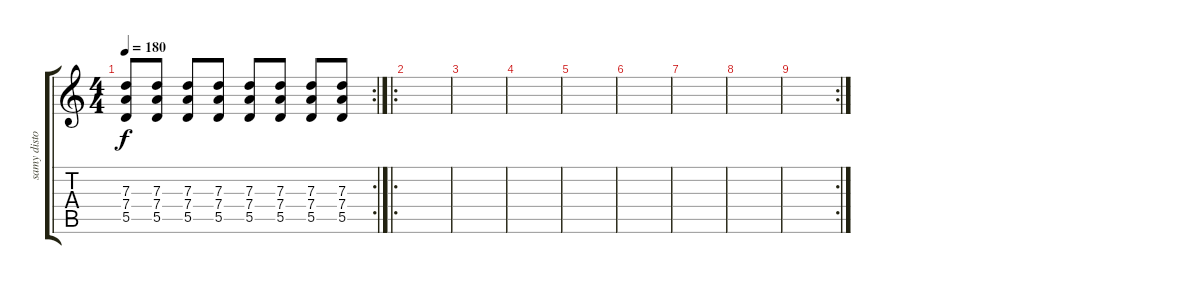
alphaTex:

\track ("samy disto" "samy disto") {instrument distortionguitar}
\staff {score tabs}
\tuning (E4 B3 G3 D3 A2 E2) {hide}
\rc 2
\ts (4 4)
\tempo 180
\clef g2
\ks c
(7.3 7.4 5.5).8{dy f} (7.3 7.4 5.5).8 (7.3 7.4 5.5).8 (7.3 7.4 5.5).8 (7.3 7.4 5.5).8 (7.3 7.4 5.5).8 (7.3 7.4 5.5).8 (7.3 7.4 5.5).8 |
\ro
|
|
|
|
|
|
|
\rc 2
